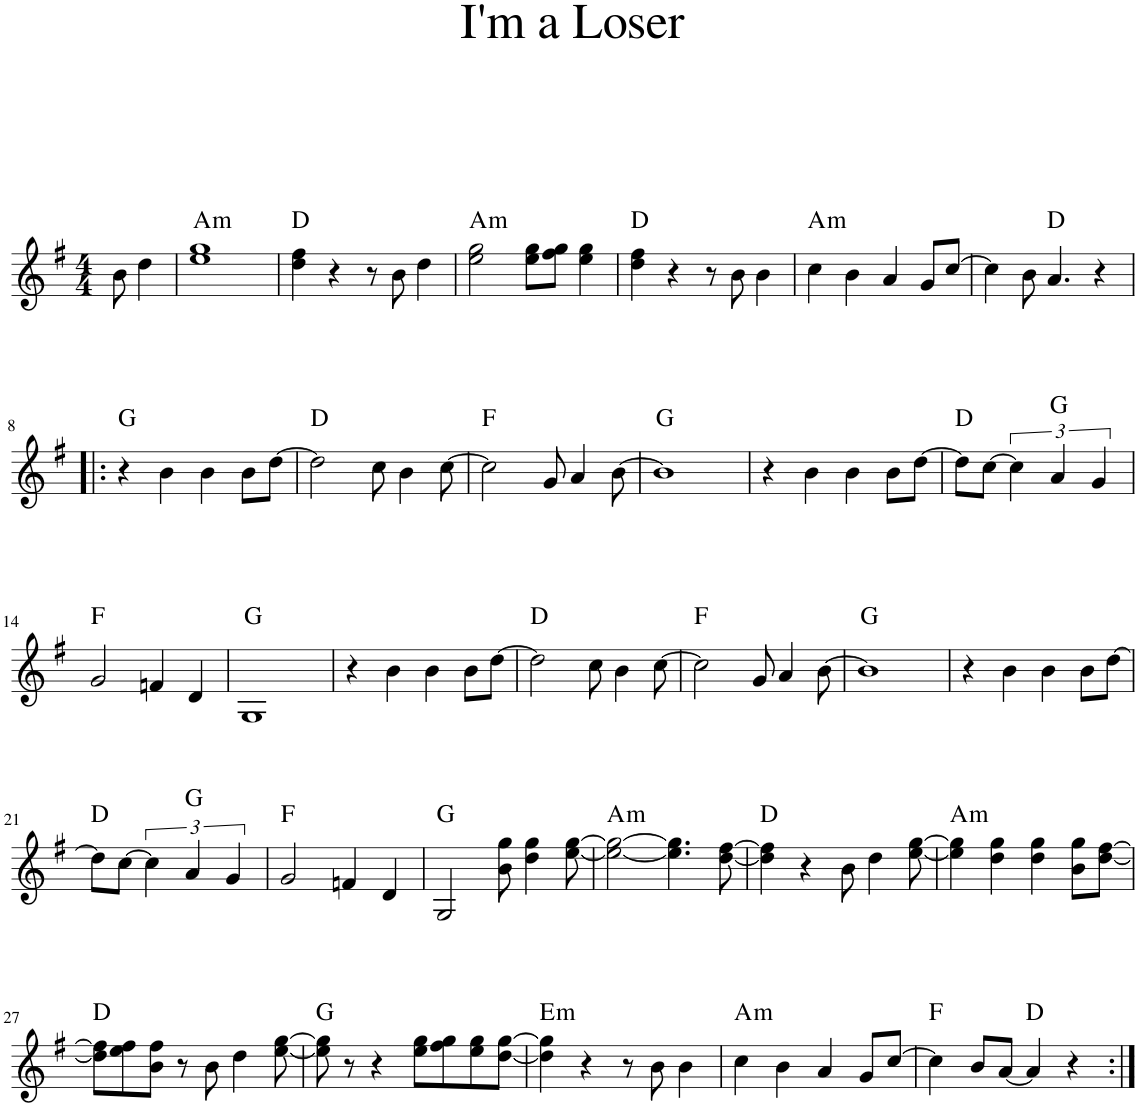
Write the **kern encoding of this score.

**kern	**harte
*part1	*part1
*staff1	*
*I"Piano	*
*I'Pno.	*
*clefG2	*
*k[f#]	*
*M4/4	*
=1	=1
8b\	.
4dd\	.
=2	=2
!	!LO:H:kt=m
1ee 1gg	A:min
=3	=3
4dd\ 4ff#\	D:maj
4r	.
8r	.
8b\	.
4dd\	.
=4	=4
!	!LO:H:kt=m
2ee\ 2gg\	A:min
8ee\ 8gg\L	.
8ff#\ 8gg\J	.
4ee\ 4gg\	.
=5	=5
4dd\ 4ff#\	D:maj
4r	.
8r	.
8b\	.
4b\	.
=6	=6
!	!LO:H:kt=m
4cc\	A:min
4b\	.
4a/	.
8g/L	.
[8cc/J	.
=7	=7
4cc\]	.
8b\	.
4.a/	D:maj
4r	.
!!LO:LB:g=z
=8!|:	=8!|:
4r	G:maj
4b\	.
4b\	.
8b\L	.
[8dd\J	.
=9	=9
2dd\]	D:maj
8cc\	.
4b\	.
[8cc\	.
=10	=10
2cc\]	F:maj
8g/	.
4a/	.
[8b\	.
=11	=11
1b]	G:maj
=12	=12
4r	.
4b\	.
4b\	.
8b\L	.
[8dd\J	.
=13	=13
8dd\L]	D:maj
[8cc\J	.
4cc\]	.
4a/	G:maj
4g/	.
!!LO:LB:g=z
=14	=14
2g/	F:maj
4fn/	.
4d/	.
=15	=15
1G	G:maj
=16	=16
4r	.
4b\	.
4b\	.
8b\L	.
[8dd\J	.
=17	=17
2dd\]	D:maj
8cc\	.
4b\	.
[8cc\	.
=18	=18
2cc\]	F:maj
8g/	.
4a/	.
[8b\	.
=19	=19
1b]	G:maj
=20	=20
4r	.
4b\	.
4b\	.
8b\L	.
[8dd\J	.
!!LO:LB:g=z
=21	=21
8dd\L]	D:maj
[8cc\J	.
4cc\]	.
4a/	G:maj
4g/	.
=22	=22
2g/	F:maj
4fn/	.
4d/	.
=23	=23
2G/	G:maj
8b\ 8gg\	.
4dd\ 4gg\	.
[8ee\ [8gg\	.
=24	=24
!	!LO:H:kt=m
2ee\_ 2gg\_	A:min
4.ee\] 4.gg\]	.
[8dd\ [8ff#\	.
=25	=25
4dd\] 4ff#\]	D:maj
4r	.
8b\	.
4dd\	.
[8ee\ [8gg\	.
=26	=26
!	!LO:H:kt=m
4ee\] 4gg\]	A:min
4dd\ 4gg\	.
4dd\ 4gg\	.
8b\ 8gg\L	.
[8dd\ [8ff#\J	.
!!LO:LB:g=z
=27	=27
8dd\] 8ff#\]L	D:maj
8ee\ 8ff#\	.
8b\ 8ff#\J	.
8r	.
8b\	.
4dd\	.
[8ee\ [8gg\	.
=28	=28
8ee\] 8gg\]	G:maj
8r	.
4r	.
8ee\ 8gg\L	.
8ff#\ 8gg\	.
8ee\ 8gg\	.
[8dd\ [8gg\J	.
=29	=29
!	!LO:H:kt=m
4dd\] 4gg\]	E:min
4r	.
8r	.
8b\	.
4b\	.
=30	=30
!	!LO:H:kt=m
4cc\	A:min
4b\	.
4a/	.
8g/L	.
[8cc/J	.
=31	=31
4cc\]	F:maj
8b/L	.
[8a/J	.
4a/]	D:maj
4r	.
=:|!	=:|!
*-	*-
